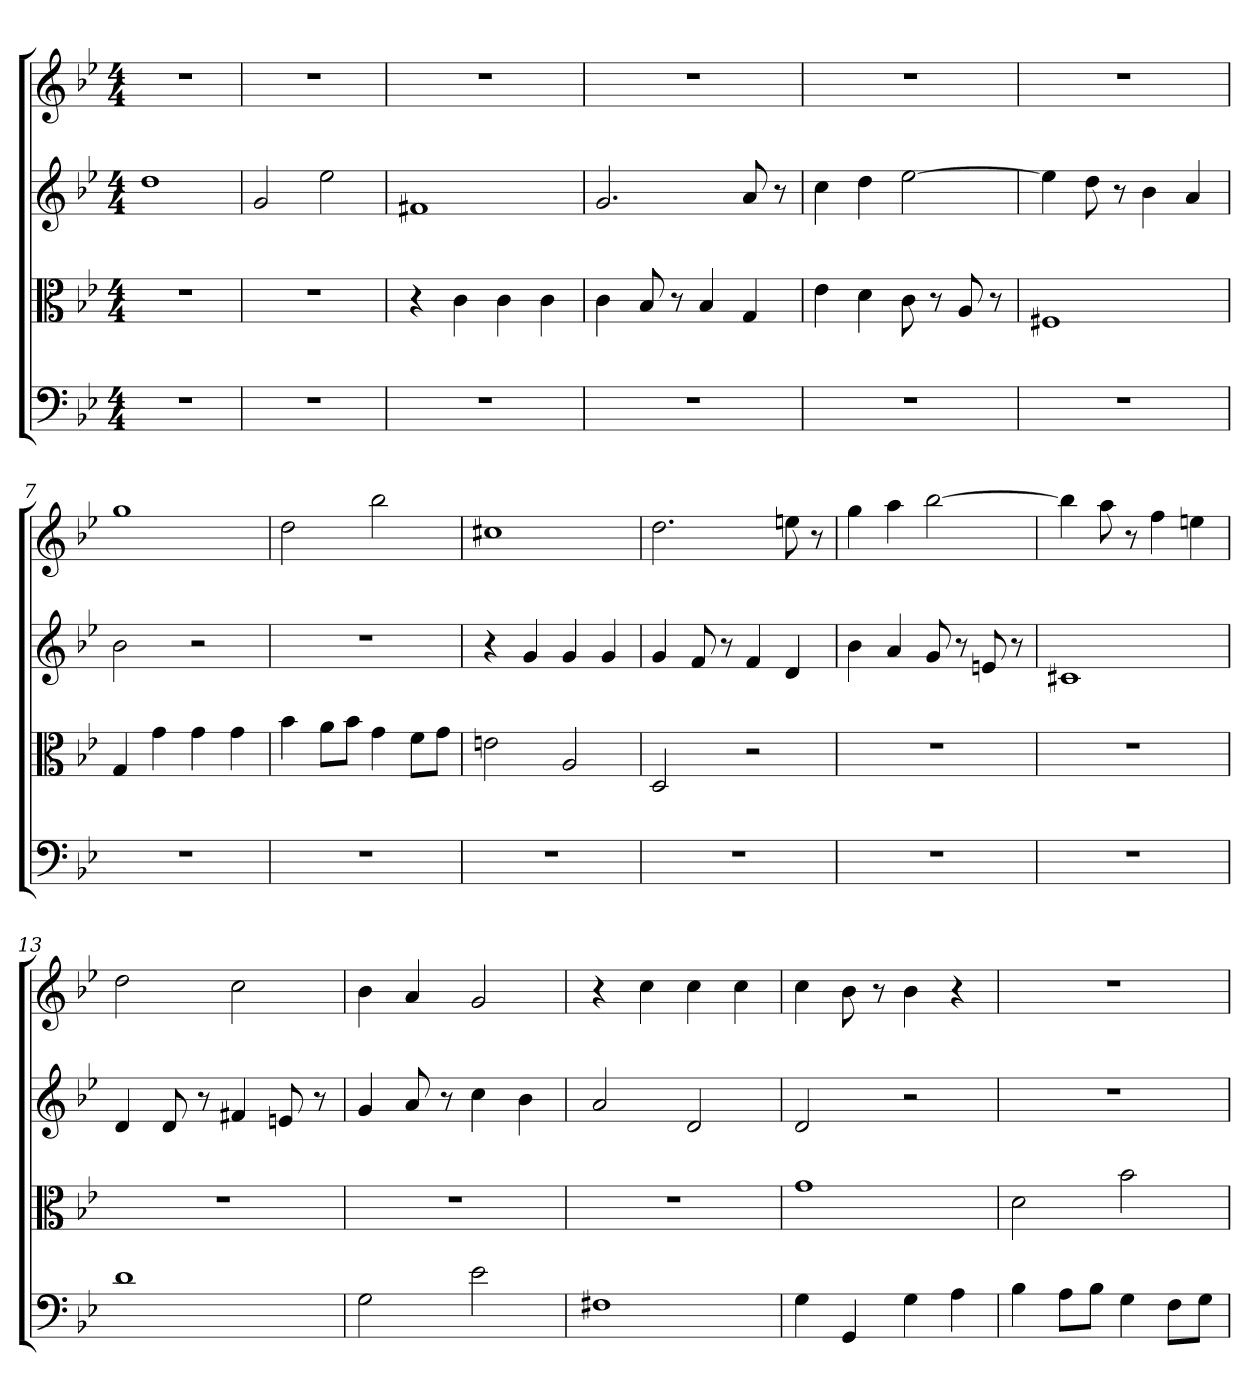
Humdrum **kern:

**kern	**kern	**kern	**kern
*part4	*part3	*part2	*part1
*staff4	*staff3	*staff2	*staff1
*clefF4	*clefC3	*clefG2	*clefG2
*k[b-e-]	*k[b-e-]	*k[b-e-]	*k[b-e-]
*g:	*g:	*g:	*g:
*M4/4	*M4/4	*M4/4	*M4/4
=	=	=	=
1r	1r	1dd	1r
=2	=2	=2	=2
1r	1r	2g	1r
.	.	2ee-	.
=3	=3	=3	=3
1r	4r	1f#X	1r
.	4c	.	.
.	4c	.	.
.	4c	.	.
=4	=4	=4	=4
1r	4c	2.g	1r
.	8B-	.	.
.	8r	.	.
.	4B-	.	.
.	4G	8a	.
.	.	8r	.
=5	=5	=5	=5
1r	4e-	4cc	1r
.	4d	4dd	.
.	8c	[2ee-	.
.	8r	.	.
.	8A	.	.
.	8r	.	.
=6	=6	=6	=6
1r	1F#X	4ee-]	1r
.	.	8dd	.
.	.	8r	.
.	.	4b-	.
.	.	4a	.
=7	=7	=7	=7
1r	4G	2b-	1gg
.	4g	.	.
.	4g	2r	.
.	4g	.	.
=8	=8	=8	=8
1r	4b-	1r	2dd
.	8a\L	.	.
.	8b-\J	.	.
.	4g	.	2bb-
.	8f\L	.	.
.	8g\J	.	.
=9	=9	=9	=9
1r	2en	4r	1cc#X
.	.	4g	.
.	2A	4g	.
.	.	4g	.
=10	=10	=10	=10
1r	2D	4g	2.dd
.	.	8f	.
.	.	8r	.
.	2r	4f	.
.	.	4d	8een
.	.	.	8r
=11	=11	=11	=11
1r	1r	4b-	4gg
.	.	4a	4aa
.	.	8g	[2bb-
.	.	8r	.
.	.	8en	.
.	.	8r	.
=12	=12	=12	=12
1r	1r	1c#X	4bb-]
.	.	.	8aa
.	.	.	8r
.	.	.	4ff
.	.	.	4een
=13	=13	=13	=13
1d	1r	4d	2dd
.	.	8d	.
.	.	8r	.
.	.	4f#X	2cc
.	.	8en	.
.	.	8r	.
=14	=14	=14	=14
2G	1r	4g	4b-
.	.	8a	4a
.	.	8r	.
2e-	.	4cc	2g
.	.	4b-	.
=15	=15	=15	=15
1F#X	1r	2a	4r
.	.	.	4cc
.	.	2d	4cc
.	.	.	4cc
=16	=16	=16	=16
4G	1g	2d	4cc
4GG	.	.	8b-
.	.	.	8r
4G	.	2r	4b-
4A	.	.	4r
=17	=17	=17	=17
4B-	2d	1r	1r
8A\L	.	.	.
8B-\J	.	.	.
4G	2b-	.	.
8F\L	.	.	.
8G\J	.	.	.
=	=	=	=
*-	*-	*-	*-
